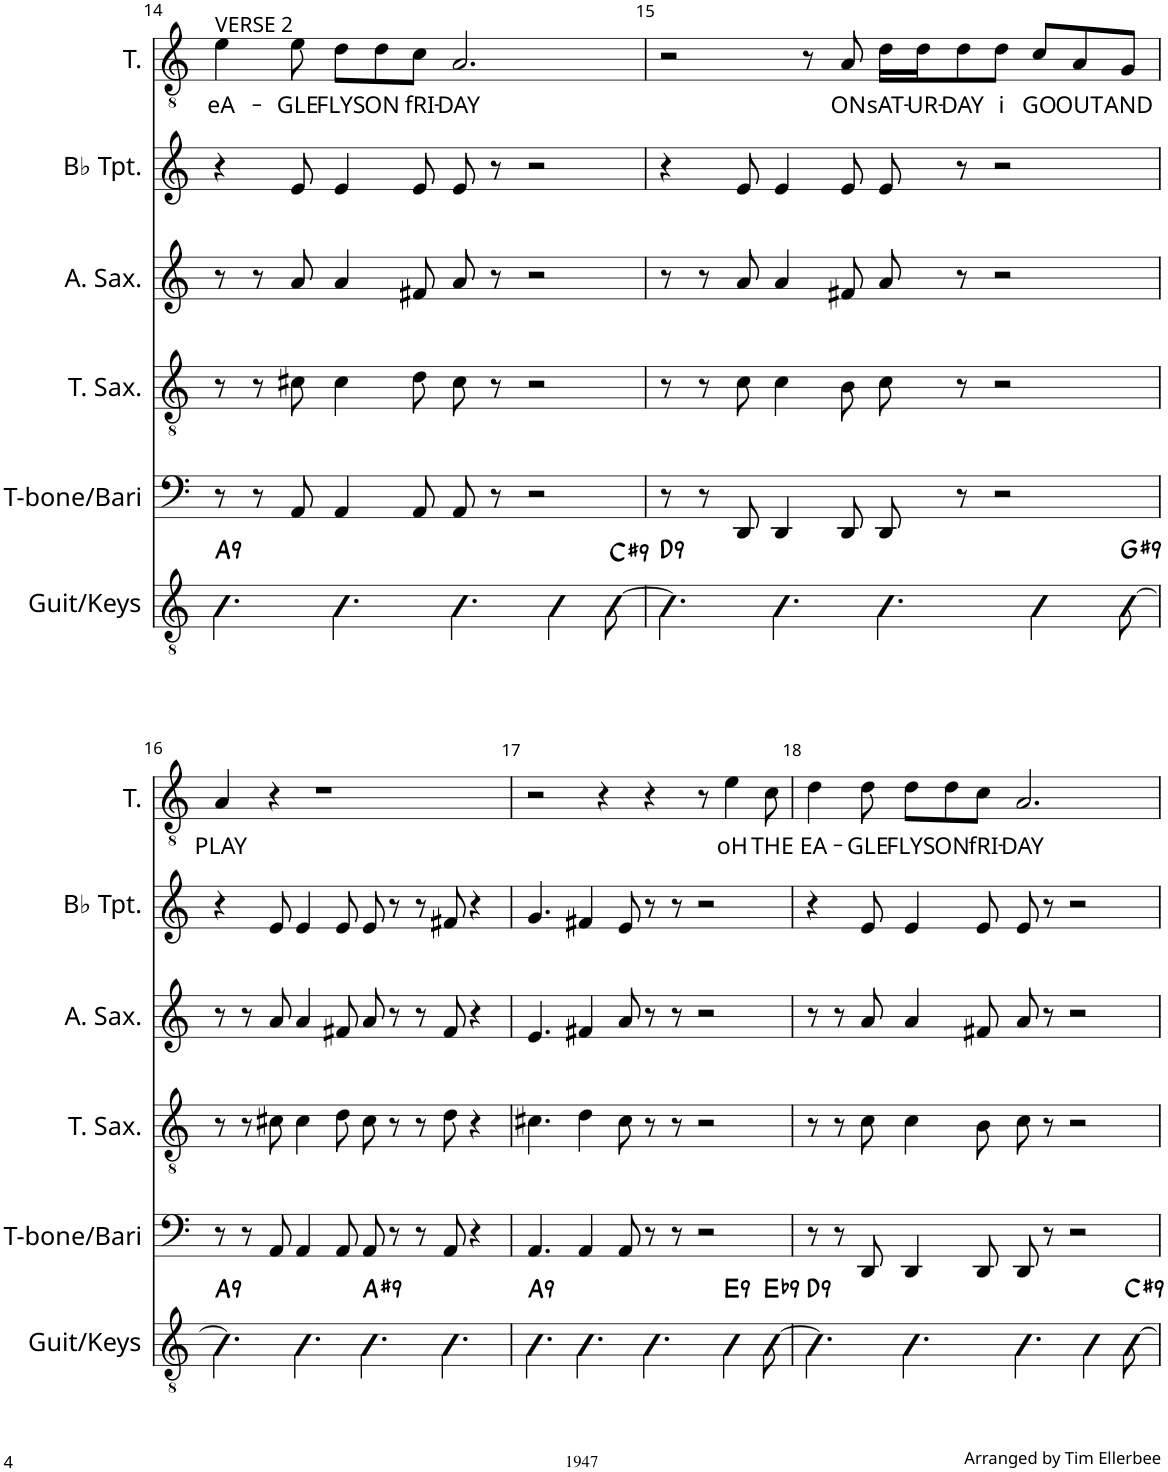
**kern	**harte	**kern	**kern	**kern	**kern	**kern	**text
*part6	*part6	*part5	*part4	*part3	*part2	*part1	*part1
*staff6	*	*staff5	*staff4	*staff3	*staff2	*staff1	*staff1
*I"Guit/Keys	*	*I"T-bone/Bari	*I"Tenor Saxophone	*I"Alto Saxophone	*I"Bb Trumpet	*I"Tenor	*
*I'Guit/Keys	*	*I'T-bone/Bari	*I'T. Sax.	*I'A. Sax.	*I'Bb Tpt.	*I'T.	*
!!LO:PB:g=z
*clefGv2	*	*clefF4	*clefGv2	*clefG2	*clefG2	*clefGv2	*
*	*	*ITrd12c21	*ITrd8c14	*ITrd5c9	*ITrd1c2	*ITrd1c2	*
*k[]	*	*k[]	*k[]	*k[]	*k[]	*k[]	*
*M12/8	*	*M12/8	*M12/8	*M12/8	*M12/8	*M12/8	*
=14	=14	=14	=14	=14	=14	=14	=14
!	!	!	!	!	!	!LO:TX:a:t=VERSE 2	!
!	!LO:H:kt=9	!	!	!	!	!	!LO:LY:b
4.B\	A:9	8r	8r	8r	4r	4e\	eA-
.	.	8r	8r	8r	.	.	.
!	!	!	!	!	!	!	!LO:LY:b
.	.	8AA/	8c#X\	8a/	8e/	8e\	-GLE
!	!	!	!	!	!	!	!LO:LY:b
4.B\	.	4AA/	4c#\	4a/	4e/	8d\L	FLYS
!	!	!	!	!	!	!	!LO:LY:b
.	.	.	.	.	.	8d\	ON
!	!	!	!	!	!	!	!LO:LY:b
.	.	8AA/	8d\	8f#X/	8e/	8c\J	fRI-
!	!	!	!	!	!	!	!LO:LY:b
4.B\	.	8AA/	8c#\	8a/	8e/	2.A/	-DAY
.	.	8r	8r	8r	8r	.	.
.	.	2r	2r	2r	2r	.	.
4B\	.	.	.	.	.	.	.
!	!LO:H:kt=9	!	!	!	!	!	!
[8B\	C#:9	.	.	.	.	.	.
=15	=15	=15	=15	=15	=15	=15	=15
!	!LO:H:kt=9	!	!	!	!	!	!
4.B\]	D:9	8r	8r	8r	4r	2r	.
.	.	8r	8r	8r	.	.	.
.	.	8DD/	8c\	8a/	8e/	.	.
4.B\	.	4DD/	4c\	4a/	4e/	.	.
.	.	.	.	.	.	8r	.
!	!	!	!	!	!	!	!LO:LY:b
.	.	8DD/	8B\	8f#X/	8e/	8A/	ON
!	!	!	!	!	!	!	!LO:LY:b
4.B\	.	8DD/	8c\	8a/	8e/	16d\LL	sAT-
!	!	!	!	!	!	!	!LO:LY:b
.	.	.	.	.	.	16d\J	-UR-
!	!	!	!	!	!	!	!LO:LY:b
.	.	8r	8r	8r	8r	8d\	-DAY
!	!	!	!	!	!	!	!LO:LY:b
.	.	2r	2r	2r	2r	8d\J	i
!	!	!	!	!	!	!	!LO:LY:b
4B\	.	.	.	.	.	8c/L	GO
!	!	!	!	!	!	!	!LO:LY:b
.	.	.	.	.	.	8A/	OUT
!	!LO:H:kt=9	!	!	!	!	!	!LO:LY:b
[8Bn\	G#:9	.	.	.	.	8G/J	AND
!!LO:LB:g=z
=16	=16	=16	=16	=16	=16	=16	=16
!	!LO:H:kt=9	!	!	!	!	!	!LO:LY:b
4.B\]	A:9	8r	8r	8r	4r	4A/	PLAY
.	.	8r	8r	8r	.	.	.
.	.	8AA/	8c#X\	8a/	8e/	4r	.
4.B\	.	4AA/	4c#\	4a/	4e/	.	.
.	.	.	.	.	.	1r	.
.	.	8AA/	8d\	8f#X/	8e/	.	.
!	!LO:H:kt=9	!	!	!	!	!	!
4.Bn\	A#:9	8AA/	8c#\	8a/	8e/	.	.
.	.	8r	8r	8r	8r	.	.
.	.	8r	8r	8r	8r	.	.
4.B\	.	8AA/	8d\	8f#/	8f#X/	.	.
.	.	4r	4r	4r	4r	.	.
=17	=17	=17	=17	=17	=17	=17	=17
!	!LO:H:kt=9	!	!	!	!	!	!
4.B\	A:9	4.AA/	4.c#X\	4.e/	4.g/	2r	.
4.B\	.	4AA/	4d\	4f#X/	4f#X/	.	.
.	.	.	.	.	.	4r	.
.	.	8AA/	8c#\	8a/	8e/	.	.
4.B\	.	8r	8r	8r	8r	4r	.
.	.	8r	8r	8r	8r	.	.
.	.	2r	2r	2r	2r	8r	.
!	!LO:H:kt=9	!	!	!	!	!	!LO:LY:b
4B\	E:9	.	.	.	.	4e\	oH
!	!LO:H:kt=9	!	!	!	!	!	!LO:LY:b
[8Bn\	Eb:9	.	.	.	.	8c\	THE
=18	=18	=18	=18	=18	=18	=18	=18
!	!LO:H:kt=9	!	!	!	!	!	!LO:LY:b
4.B\]	D:9	8r	8r	8r	4r	4d\	EA-
.	.	8r	8r	8r	.	.	.
!	!	!	!	!	!	!	!LO:LY:b
.	.	8DD/	8c\	8a/	8e/	8d\	-GLE
!	!	!	!	!	!	!	!LO:LY:b
4.B\	.	4DD/	4c\	4a/	4e/	8d\L	FLYS
!	!	!	!	!	!	!	!LO:LY:b
.	.	.	.	.	.	8d\	ON
!	!	!	!	!	!	!	!LO:LY:b
.	.	8DD/	8B\	8f#X/	8e/	8c\J	fRI-
!	!	!	!	!	!	!	!LO:LY:b
4.B\	.	8DD/	8c\	8a/	8e/	2.A/	-DAY
.	.	8r	8r	8r	8r	.	.
.	.	2r	2r	2r	2r	.	.
4B\	.	.	.	.	.	.	.
!	!LO:H:kt=9	!	!	!	!	!	!
[8B\	C#:9	.	.	.	.	.	.
=	=	=	=	=	=	=	=
*-	*-	*-	*-	*-	*-	*-	*-
